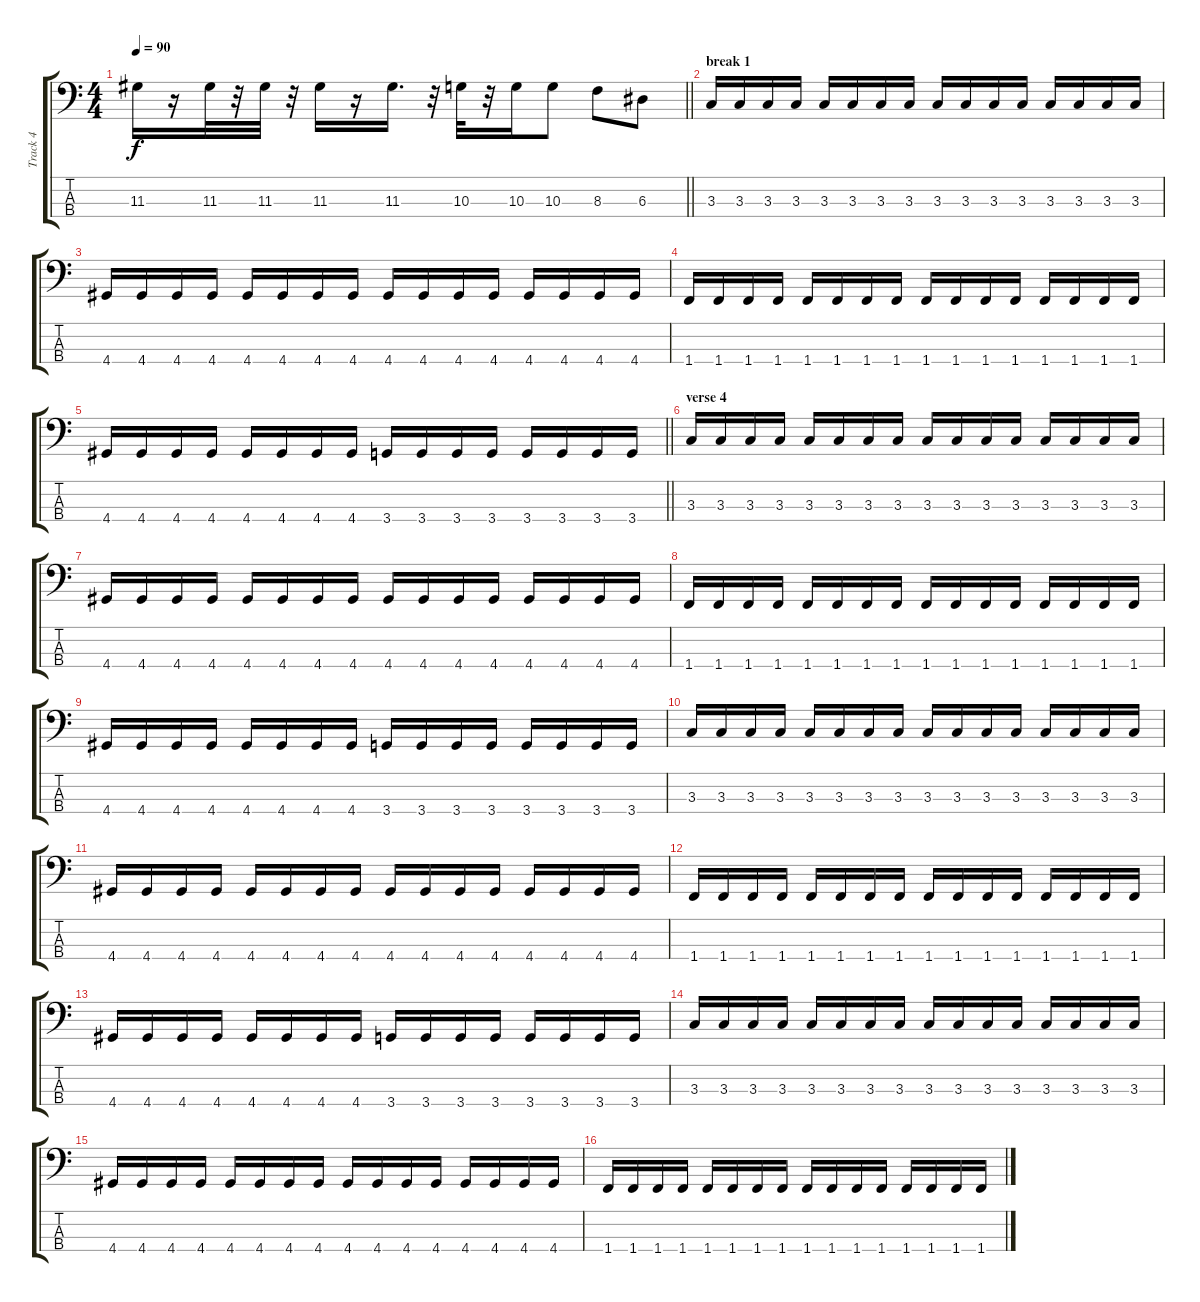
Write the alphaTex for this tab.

\track ("Track 4" "Track 4") {instrument electricbassfinger}
\staff {score tabs}
\tuning (G2 D2 A1 E1) {hide}
\ts (4 4)
\tempo 90
\clef f4
\barLineRight lightlight
\ks c
11.3.16{dy f} r.16 11.3.32 r.32 11.3.32 r.32 11.3.16 r.16 11.3.16{d} r.32 10.3.32 r.32 10.3.16 10.3.8 8.3.8 6.3.8 |
\section ("" "break 1")
3.3.16 3.3.16 3.3.16 3.3.16 3.3.16 3.3.16 3.3.16 3.3.16 3.3.16 3.3.16 3.3.16 3.3.16 3.3.16 3.3.16 3.3.16 3.3.16 |
4.4.16 4.4.16 4.4.16 4.4.16 4.4.16 4.4.16 4.4.16 4.4.16 4.4.16 4.4.16 4.4.16 4.4.16 4.4.16 4.4.16 4.4.16 4.4.16 |
1.4.16 1.4.16 1.4.16 1.4.16 1.4.16 1.4.16 1.4.16 1.4.16 1.4.16 1.4.16 1.4.16 1.4.16 1.4.16 1.4.16 1.4.16 1.4.16 |
\barLineRight lightlight
4.4.16 4.4.16 4.4.16 4.4.16 4.4.16 4.4.16 4.4.16 4.4.16 3.4.16 3.4.16 3.4.16 3.4.16 3.4.16 3.4.16 3.4.16 3.4.16 |
\section ("" "verse 4")
3.3.16 3.3.16 3.3.16 3.3.16 3.3.16 3.3.16 3.3.16 3.3.16 3.3.16 3.3.16 3.3.16 3.3.16 3.3.16 3.3.16 3.3.16 3.3.16 |
4.4.16 4.4.16 4.4.16 4.4.16 4.4.16 4.4.16 4.4.16 4.4.16 4.4.16 4.4.16 4.4.16 4.4.16 4.4.16 4.4.16 4.4.16 4.4.16 |
1.4.16 1.4.16 1.4.16 1.4.16 1.4.16 1.4.16 1.4.16 1.4.16 1.4.16 1.4.16 1.4.16 1.4.16 1.4.16 1.4.16 1.4.16 1.4.16 |
4.4.16 4.4.16 4.4.16 4.4.16 4.4.16 4.4.16 4.4.16 4.4.16 3.4.16 3.4.16 3.4.16 3.4.16 3.4.16 3.4.16 3.4.16 3.4.16 |
3.3.16 3.3.16 3.3.16 3.3.16 3.3.16 3.3.16 3.3.16 3.3.16 3.3.16 3.3.16 3.3.16 3.3.16 3.3.16 3.3.16 3.3.16 3.3.16 |
4.4.16 4.4.16 4.4.16 4.4.16 4.4.16 4.4.16 4.4.16 4.4.16 4.4.16 4.4.16 4.4.16 4.4.16 4.4.16 4.4.16 4.4.16 4.4.16 |
1.4.16 1.4.16 1.4.16 1.4.16 1.4.16 1.4.16 1.4.16 1.4.16 1.4.16 1.4.16 1.4.16 1.4.16 1.4.16 1.4.16 1.4.16 1.4.16 |
4.4.16 4.4.16 4.4.16 4.4.16 4.4.16 4.4.16 4.4.16 4.4.16 3.4.16 3.4.16 3.4.16 3.4.16 3.4.16 3.4.16 3.4.16 3.4.16 |
3.3.16 3.3.16 3.3.16 3.3.16 3.3.16 3.3.16 3.3.16 3.3.16 3.3.16 3.3.16 3.3.16 3.3.16 3.3.16 3.3.16 3.3.16 3.3.16 |
4.4.16 4.4.16 4.4.16 4.4.16 4.4.16 4.4.16 4.4.16 4.4.16 4.4.16 4.4.16 4.4.16 4.4.16 4.4.16 4.4.16 4.4.16 4.4.16 |
1.4.16 1.4.16 1.4.16 1.4.16 1.4.16 1.4.16 1.4.16 1.4.16 1.4.16 1.4.16 1.4.16 1.4.16 1.4.16 1.4.16 1.4.16 1.4.16
